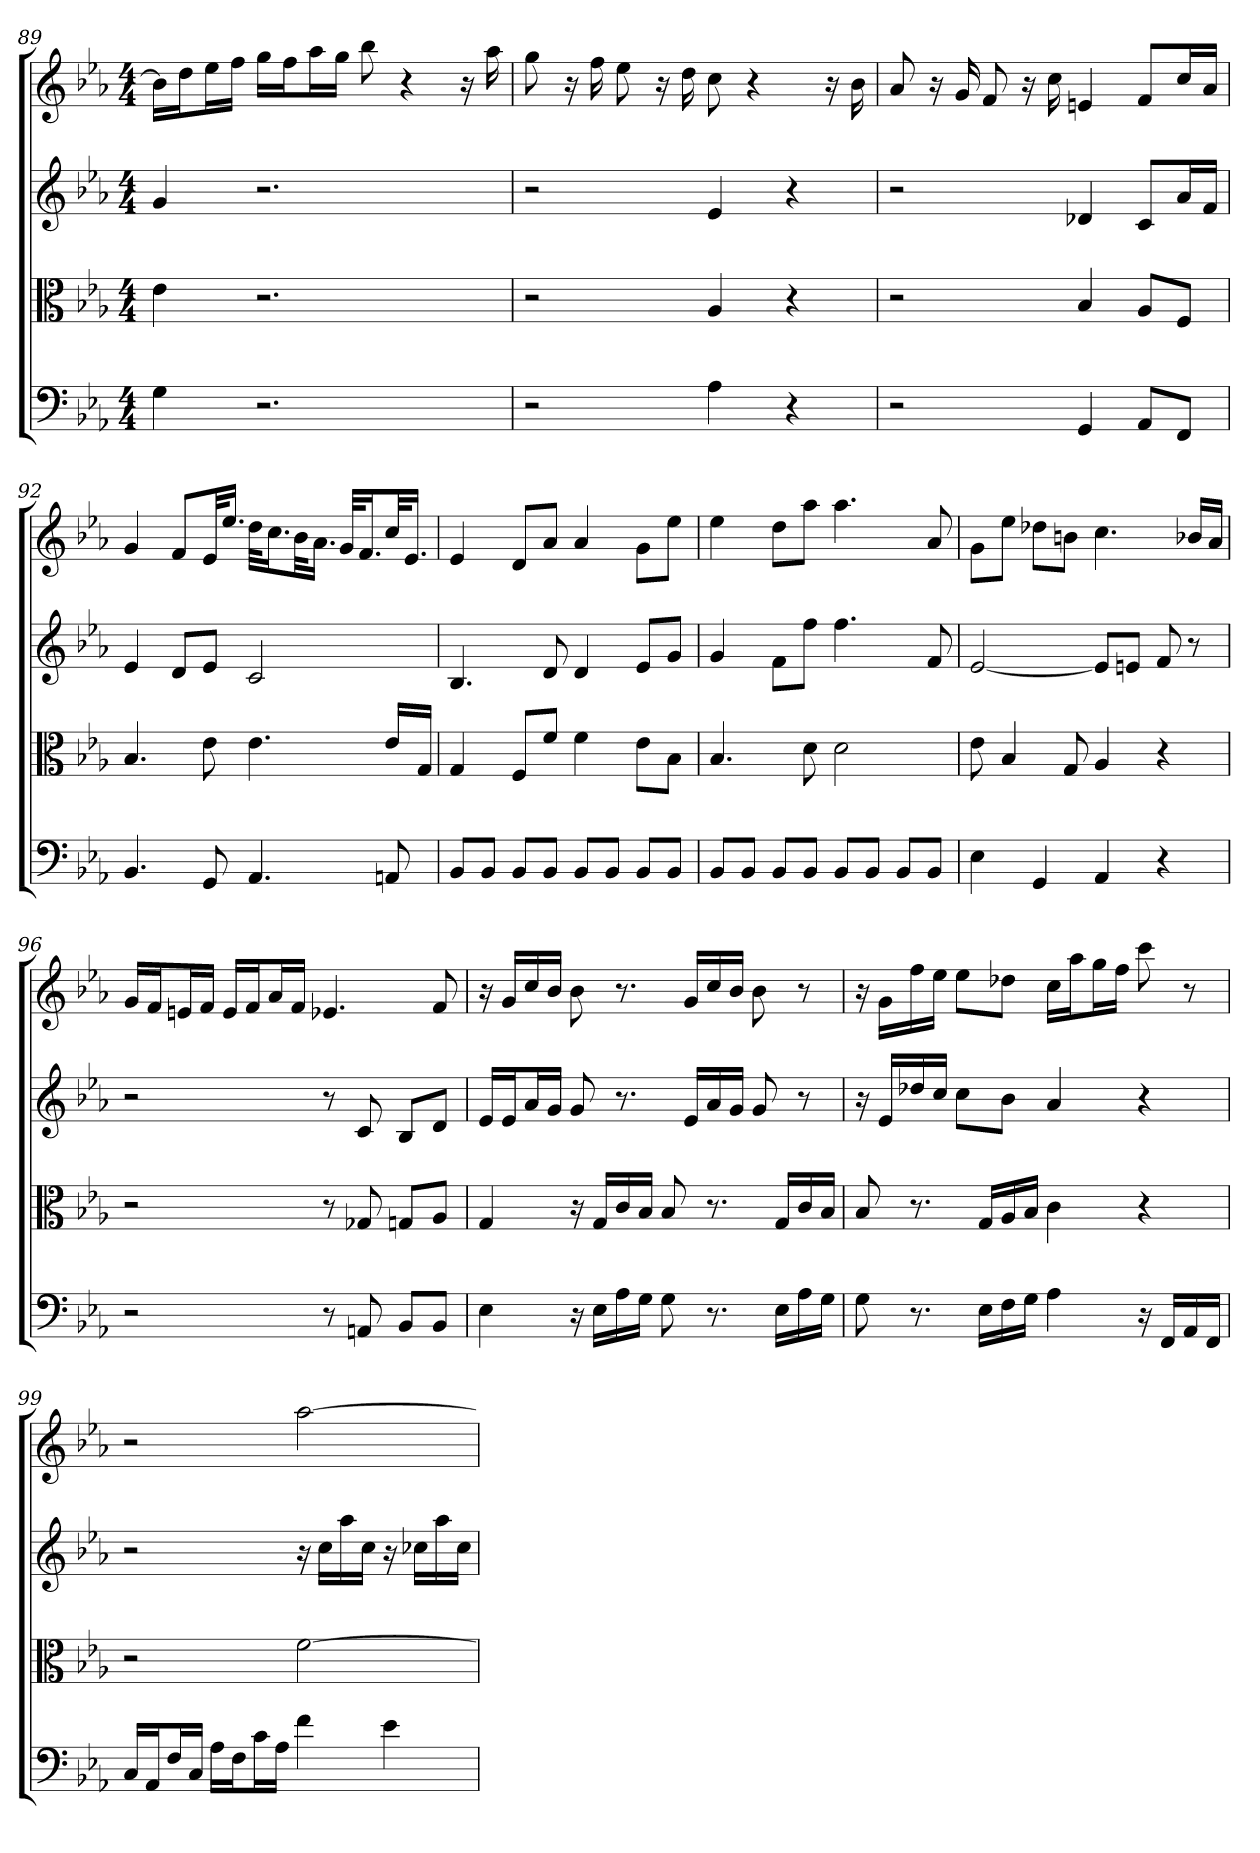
**kern	**kern	**kern	**kern
*part4	*part3	*part2	*part1
*staff4	*staff3	*staff2	*staff1
*clefF4	*clefC3	*	*
*k[b-e-a-]	*k[b-e-a-]	*k[b-e-a-]	*k[b-e-a-]
*E-:	*E-:	*E-:	*E-:
*M4/4	*M4/4	*M4/4	*M4/4
=89	=89	=89	=89
4G	4e-	4g	16b-LL]
.	.	.	16ddJ
.	.	.	16ee-L
.	.	.	16ffJJ
2.r	2.r	2.r	16ggLL
.	.	.	16ffJ
.	.	.	16aa-L
.	.	.	16ggJJ
.	.	.	8bb-
.	.	.	4r
.	.	.	16r
.	.	.	16aa-
=90	=90	=90	=90
2r	2r	2r	8gg
.	.	.	16r
.	.	.	16ff
.	.	.	8ee-
.	.	.	16r
.	.	.	16dd
4A-	4A-	4e-	8cc
.	.	.	4r
4r	4r	4r	.
.	.	.	16r
.	.	.	16b-
=91	=91	=91	=91
2r	2r	2r	8a-
.	.	.	16r
.	.	.	16g
.	.	.	8f
.	.	.	16r
.	.	.	16cc
4GG	4B-	4d-X	4en
8AA-/L	8A-/L	8cL	8fL
8FF/J	8F/J	16a-L	16ccL
.	.	16fJJ	16a-JJ
=92	=92	=92	=92
4.BB-	4.B-	4e-	4g
.	.	8dL	8fL
8GG	8e-	8e-J	32e-KL
.	.	.	16.ee-JJ
4.AA-	4.e-	2c	32ddKLL
.	.	.	16.ccJ
.	.	.	32b-KL
.	.	.	16.a-JJ
.	.	.	32gKLL
.	.	.	16.fJ
8AAn	16e-/LL	.	32ccKL
.	.	.	16.e-JJ
.	16G/JJ	.	.
=93	=93	=93	=93
8BB-/L	4G	4.B-	4e-
8BB-/J	.	.	.
8BB-/L	8F/L	.	8dL
8BB-/J	8f/J	8d	8a-J
8BB-/L	4f	4d	4a-
8BB-/J	.	.	.
8BB-/L	8e-\L	8e-L	8gL
8BB-/J	8B-\J	8gJ	8ee-J
=94	=94	=94	=94
8BB-/L	4.B-	4g	4ee-
8BB-/J	.	.	.
8BB-/L	.	8fL	8ddL
8BB-/J	8d	8ffJ	8aa-J
8BB-/L	2d	4.ff	4.aa-
8BB-/J	.	.	.
8BB-/L	.	.	.
8BB-/J	.	8f	8a-
=95	=95	=95	=95
4E-	8e-	[2e-	8gL
.	4B-	.	8ee-J
4GG	.	.	8dd-XL
.	8G	.	8bnJ
4AA-	4A-	8e-L]	4.cc
.	.	8enJ	.
4r	4r	8f	.
.	.	8r	16b-XLL
.	.	.	16a-JJ
=96	=96	=96	=96
2r	2r	2r	16gLL
.	.	.	16fJ
.	.	.	16enL
.	.	.	16fJJ
.	.	.	16eLL
.	.	.	16fJ
.	.	.	16a-L
.	.	.	16fJJ
8r	8r	8r	4.e-X
8AAn	8G-X	8c	.
8BB-/L	8Gn/L	8B-L	.
8BB-/J	8A-/J	8dJ	8f
=97	=97	=97	=97
4E-	4G	16e-LL	16r
.	.	16e-J	16gLL
.	.	16a-L	16cc
.	.	16gJJ	16b-JJ
16r	16r	8g	8b-
16E-\LL	16G/LL	.	.
16A-\	16c/	8.r	8.r
16G\JJ	16B-/JJ	.	.
8G	8B-	.	.
.	.	16e-LL	16gLL
8.r	8.r	16a-	16cc
.	.	16gJJ	16b-JJ
.	.	8g	8b-
16E-\LL	16G/LL	.	.
16A-\	16c/	8r	8r
16G\JJ	16B-/JJ	.	.
=98	=98	=98	=98
8G	8B-	16r	16r
.	.	16e-LL	16gLL
8.r	8.r	16dd-X	16ff
.	.	16ccJJ	16ee-JJ
.	.	8ccL	8ee-L
16E-\LL	16G/LL	.	.
16F\	16A-/	8b-J	8dd-XJ
16G\JJ	16B-/JJ	.	.
4A-	4c	4a-	16ccLL
.	.	.	16aa-J
.	.	.	16ggL
.	.	.	16ffJJ
16r	4r	4r	8ccc
16FF/LL	.	.	.
16AA-/	.	.	8r
16FF/JJ	.	.	.
=99	=99	=99	=99
16C/LL	2r	2r	2r
16AA-/J	.	.	.
16F/L	.	.	.
16C/JJ	.	.	.
16A-\LL	.	.	.
16F\J	.	.	.
16c\L	.	.	.
16A-\JJ	.	.	.
4f	[2f	16r	[2aa-
.	.	16ccLL	.
.	.	16aa-	.
.	.	16ccJJ	.
4e-	.	16r	.
.	.	16cc-XLL	.
.	.	16aa-	.
.	.	16cc-JJ	.
=	=	=	=
*-	*-	*-	*-
